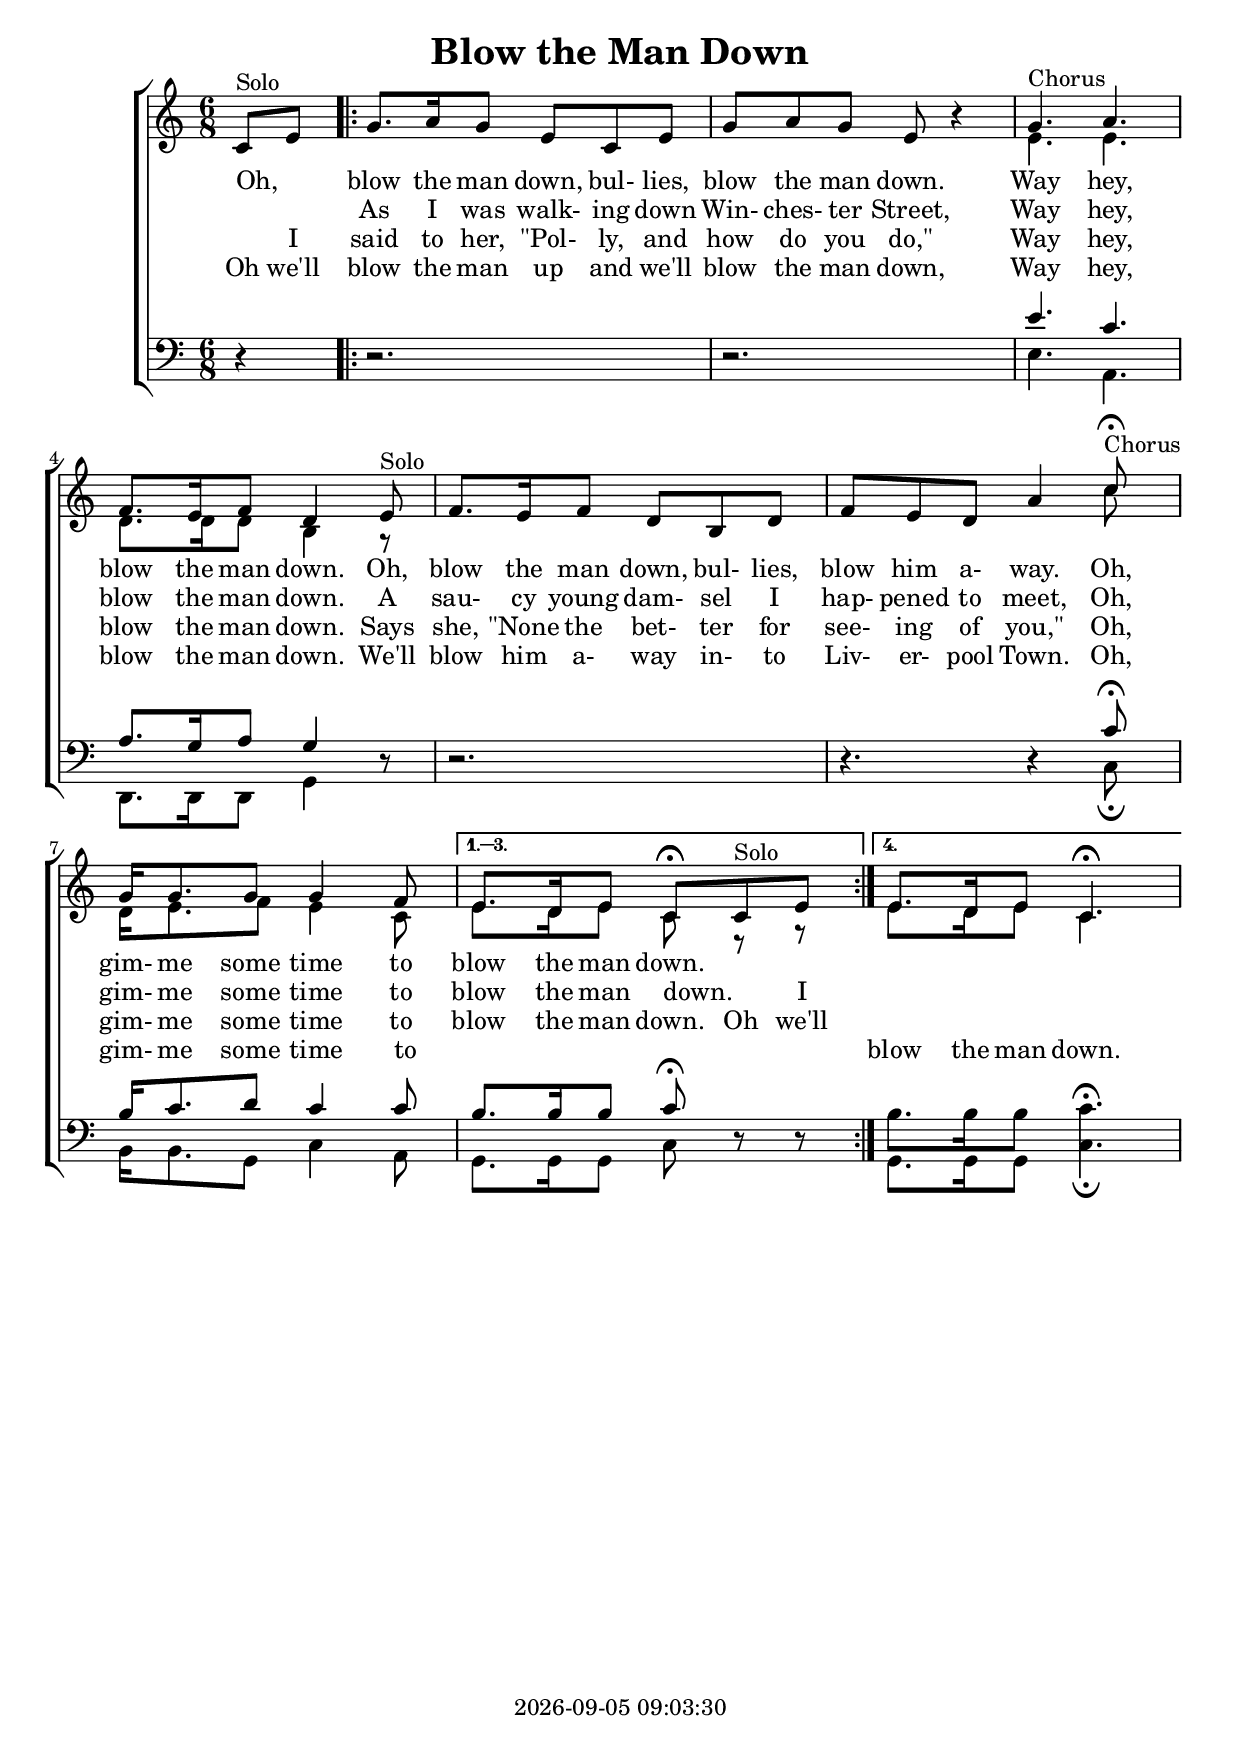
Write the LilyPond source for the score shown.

\version "2.10.25"
today = #(strftime "%Y-%m-%d %H:%M:%S" (localtime (current-time)))
\header{
	title = "Blow the Man Down"
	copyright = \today
}

global = {
  \time 6/8
  \key f \major
}

sopranomusic = \relative c' {
  \oneVoice
  \partial 4
  f8^Solo a
  \repeat volta 4 {
    c8. d16 c8 a f a
    c8 d c a r4 \voiceOne
    c4.^Chorus d
    bes8. a16 bes8 g4 a8^Solo
    \oneVoice bes8. a16 bes8 g e g
    bes8 a g d'4 \voiceOne f8^Chorus^\fermata
    c16 c8. c8 c4 bes8
  }
  \alternative {
    {
      a8. g16 a8 f8^\fermata f8^Solo a
    }
    {
      a8. g16 a8 f4.^\fermata
    }
  }
}

altomusic = \relative c'' {
  \voiceTwo
  \partial 4 s4
  \repeat volta 4 {
    s2.
    s2.
    a4. a
    g8. g16 g8 e4 r8
    s2.
    s4. s4 f'8
    g,16 a8. bes8 a4 f8
  }
  \alternative {
    {
      a8. g16 a8 f8^\fermata r8 r
    }
    {
      a8. g16 a8 f4.^\fermata
    }
  }
}

tenormusic = \relative c'' {
  \oneVoice
  \partial 4 r4
  \repeat volta 4 {
    r2.
    r2. \voiceOne
    a4. f
    d8. c16 d8 c4 \oneVoice r8
    r2.
    r4. r4 \voiceOne f8^\fermata
    e16 f8. g8 f4 f8
    }
  \alternative {
    {
      e8. e16 e8 f8^\fermata \oneVoice r8 r
    }
    {
      e8. e16 e8 f4.^\fermata
    }
  }
}

bassmusic = \relative c' {
  \voiceTwo
  \partial 4 s4
  \repeat volta 4 {
    s2.
    s2.
    a4. d,
    g,8. g16 g8 c4 s8
    s2.
    s4. s8 s8 f8_\fermata
    e16 e8. c8 f4 d8
    }
  \alternative {
    {
      c8. c16 c8 f8 s8 s
    }
    {
      c8. c16 c8 f4._\fermata
    }
  }
}

verseone = \lyricmode {
  Oh, _ blow the man down, bul- lies,
  blow the man down.
  Way hey, blow the man down.
  Oh, blow the man down, bul- lies,
  blow him a- way.
  Oh, gim- me some time to blow the man down.
}

versetwo = \lyricmode {
  _ _ As I was walk- ing down Win- ches- ter Street,
  Way hey, blow the man down.
  A sau- cy young dam- sel I hap- pened to meet,
  Oh, gim- me some time to blow the man down.
  _ I
}

versethree = \lyricmode {
  _ I said to her, "\"Pol-" ly, and how do you "do,\""
  Way hey, blow the man down.
  Says she, "\"None" the bet- ter for see- ing of "you,\""
  Oh, gim- me some time to blow the man down.
  Oh we'll
}

versefour = \lyricmode {
  Oh we'll blow the man up and we'll blow the man down,
  Way hey, blow the man down.
  We'll blow him a- way in- to Liv- er- pool Town.
  Oh, gim- me some time to _ _ _ _ _ _ blow the man down.
}

chorus = \lyricmode {
}

Mverseone = \lyricmode {
  "Oh, " "" "blow " "the " "man " "down, " bul lies,
  "/blow " "the " "man " down.
  "/Way " "Hey " "blow " "the " "man " down.
  "/Oh, " "blow " "the " "man " "down, " bul lies,
  "/blow " "him " a way.
  "/Oh, " gim "me " "some " "time " "to " "blow " "the " "man " down.
}

Mversetwo = \lyricmode {
  "" "" "\As " "I " "was " walk "ing " "down " Win ches "ter " Street,
  "/Way " "Hey. " "blow " "the " "man " down.
  "/A " sau "cy " "young " dam "sel " "I " hap "pened " "to " meet,
  "/Oh, " gim "me " "some " "time " "to " "blow " "the " "man " down.
}

Mversethree = \lyricmode {
  "" "\I " "said " "to " "her, " "\"Pol" "ly, " "and " "how " "do " "you " "do,\""
  "/Way " "Hey. " "blow " "the " "man " down.
  "/Says " "she, " "\"None " "the " bet "ter " "for " see "ing " "of " "you,\""
  "/Oh, " gim "me " "some " "time " "to " "blow " "the " "man " down.
}

Mversefour = \lyricmode {
  "\Oh " "we'll " "blow " "the " "man " "up " "and " "we'll " "blow " "the " "man " down,
  "/Way " "Hey." "blow " "the " "man " down.
  "/We'll " "blow " "him " a "way " in "to " Liv er "pool " Town.
  "/Oh, " gim "me " "some " "time " "to " "blow " "the " "man " down.
}

\book
{
  \score {
    \new ChoirStaff <<
      \new Staff = "women" <<
        \override Staff.VerticalAxisGroup #'remove-first = ##t
	\new Voice = "sopranos" \transpose f c { \global \sopranomusic}
	\new Voice = "altos" \transpose f c { \global \altomusic}
      >>
      \new Lyrics \lyricsto "sopranos" { \verseone}
      \new Lyrics \lyricsto "sopranos" { \versetwo }
      \new Lyrics \lyricsto "sopranos" { \versethree }
      \new Lyrics \lyricsto "sopranos" { \versefour }
      \new Staff = "men" <<
        \override Staff.VerticalAxisGroup #'remove-first = ##t
	\new Voice = "tenors" \transpose f c { \clef "bass" \global \tenormusic}
	\new Voice = "basses" \transpose f c { \voiceTwo \global \bassmusic}
      >>
    >>
    \layout {
      \context {
        \RemoveEmptyStaffContext
      }
    }
  }
  \score {
    \context ChoirStaff <<
      \context Staff = women <<
        \set Staff.midiInstrument = #"flute"
	\context Voice =
	sopranos \transpose f c { \voiceOne { \global
                                        \unfoldRepeats \sopranomusic
                                        } }
        \set Staff.midiInstrument = #"clarinet"
	\context Voice =
	altos \transpose f c {\voiceTwo \global \unfoldRepeats \altomusic}
      >>
      \context Lyrics = firstverse { s1 }
      \context Staff = men <<
        \override Staff.VerticalAxisGroup #'remove-first = ##t
	\clef bass
        \set Staff.midiInstrument = #"oboe"
	\context Voice =
	tenors \transpose f c {        \override Staff.VerticalAxisGroup #'remove-first = ##t
			\voiceOne \global \unfoldRepeats \tenormusic}
        \set Staff.midiInstrument = #"bassoon"
	\context Voice =
	basses \transpose f c {        \override Staff.VerticalAxisGroup #'remove-first = ##t
			\voiceTwo \global \unfoldRepeats \bassmusic}
      >>
      \context Lyrics = firstverse \lyricsto sopranos { \Mverseone \Mversetwo \Mversethree \Mversefour }
    >>
    
    \midi {
      \context {
	\Staff
	\remove "Staff_performer"
      }
      \context {
	\Voice
	\consists "Staff_performer"
      }
      \context {
	\Score
	tempoWholesPerMinute = #(ly:make-moment 100 4)
      }
    }
  }
}
